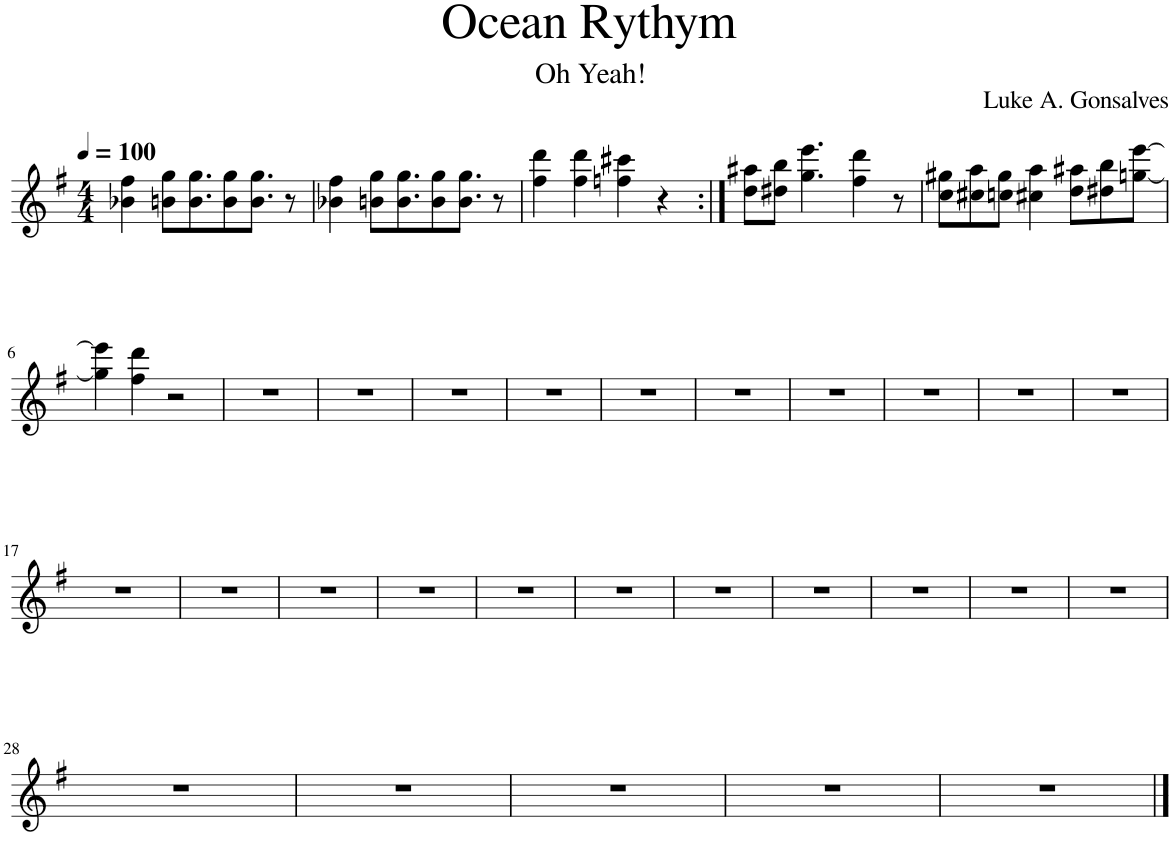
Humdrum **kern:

**kern
*part1
*staff1
*I"Violin
*I'Vln.
*clefG2
*k[f#]
*M4/4
*MM100
=1
4b-X\ 4ff#\
8bn\ 8gg\L
8.b\ 8.gg\
8b\ 8gg\
8.b\ 8.gg\J
8r
=2
4b-X\ 4ff#\
8bn\ 8gg\L
8.b\ 8.gg\
8b\ 8gg\
8.b\ 8.gg\J
8r
=3
4ff#\ 4ddd\
4ff#\ 4ddd\
4ffn\ 4ccc#X\
4r
=4:|!
8dd\ 8aa#X\L
8dd#X\ 8bb\J
4.gg\ 4.eee\
4ff#\ 4ddd\
8r
=5
8cc\ 8gg#X\L
8cc#X\ 8aa\
8ccn\ 8gg#\J
4cc#X\ 4aa\
8dd\ 8aa#X\L
8dd#X\ 8bb\
[8ggn\ [8eee\J
!!LO:LB:g=z
=6
4gg\] 4eee\]
4ff#\ 4ddd\
2r
=7
1r
=8
1r
=9
1r
=10
1r
=11
1r
=12
1r
=13
1r
=14
1r
=15
1r
=16
1r
!!LO:LB:g=z
=17
1r
=18
1r
=19
1r
=20
1r
=21
1r
=22
1r
=23
1r
=24
1r
=25
1r
=26
1r
=27
1r
!!LO:LB:g=z
=28
1r
=29
1r
=30
1r
=31
1r
=32
1r
==
*-
